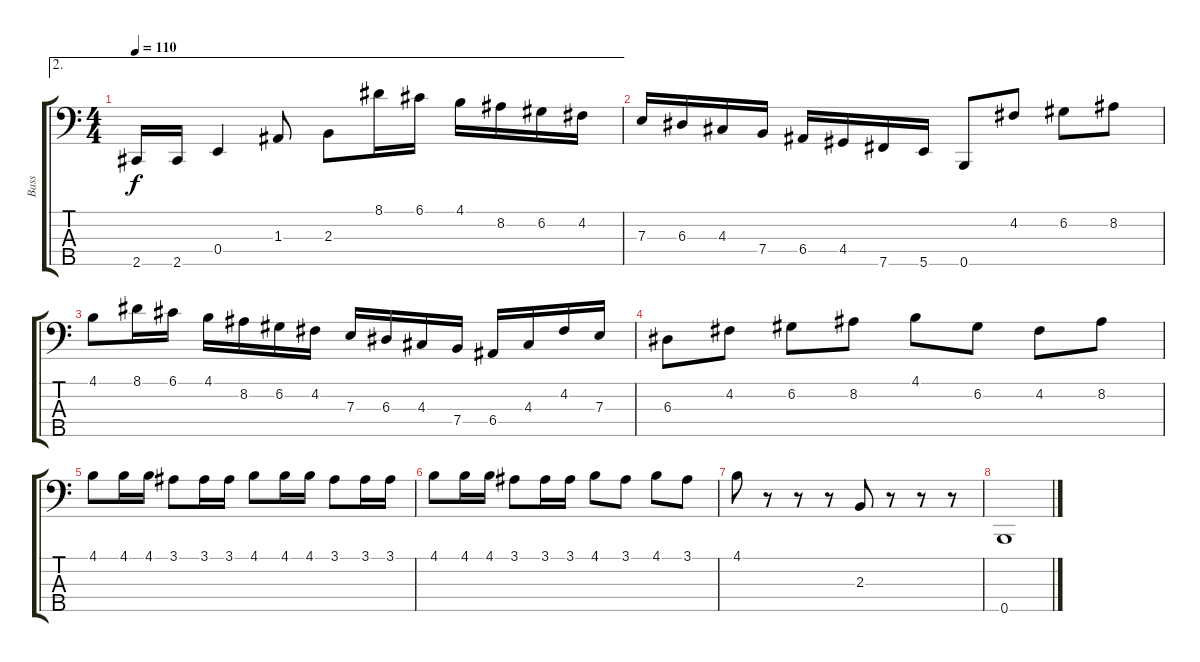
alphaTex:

\track ("Bass" "Bass") {instrument electricbasspick}
\staff {score tabs}
\tuning (G2 D2 A1 E1 B0) {hide}
\ae 2
\ts (4 4)
\tempo 110
\clef f4
\ks c
2.5.16{dy f} 2.5.16 0.4.4 1.3.8 2.3.8 8.1.16 6.1.16 4.1.16 8.2.16 6.2.16 4.2.16 |
7.3.16 6.3.16 4.3.16 7.4.16 6.4.16 4.4.16 7.5.16 5.5.16 0.5.8 4.2.8 6.2.8 8.2.8 |
4.1.8 8.1.16 6.1.16 4.1.16 8.2.16 6.2.16 4.2.16 7.3.16 6.3.16 4.3.16 7.4.16 6.4.16 4.3.16 4.2.16 7.3.16 |
6.3.8 4.2.8 6.2.8 8.2.8 4.1.8 6.2.8 4.2.8 8.2.8 |
4.1.8 4.1.16 4.1.16 3.1.8 3.1.16 3.1.16 4.1.8 4.1.16 4.1.16 3.1.8 3.1.16 3.1.16 |
4.1.8 4.1.16 4.1.16 3.1.8 3.1.16 3.1.16 4.1.8 3.1.8 4.1.8 3.1.8 |
4.1.8 r.8 r.8 r.8 2.3.8 r.8 r.8 r.8 |
0.5.1
